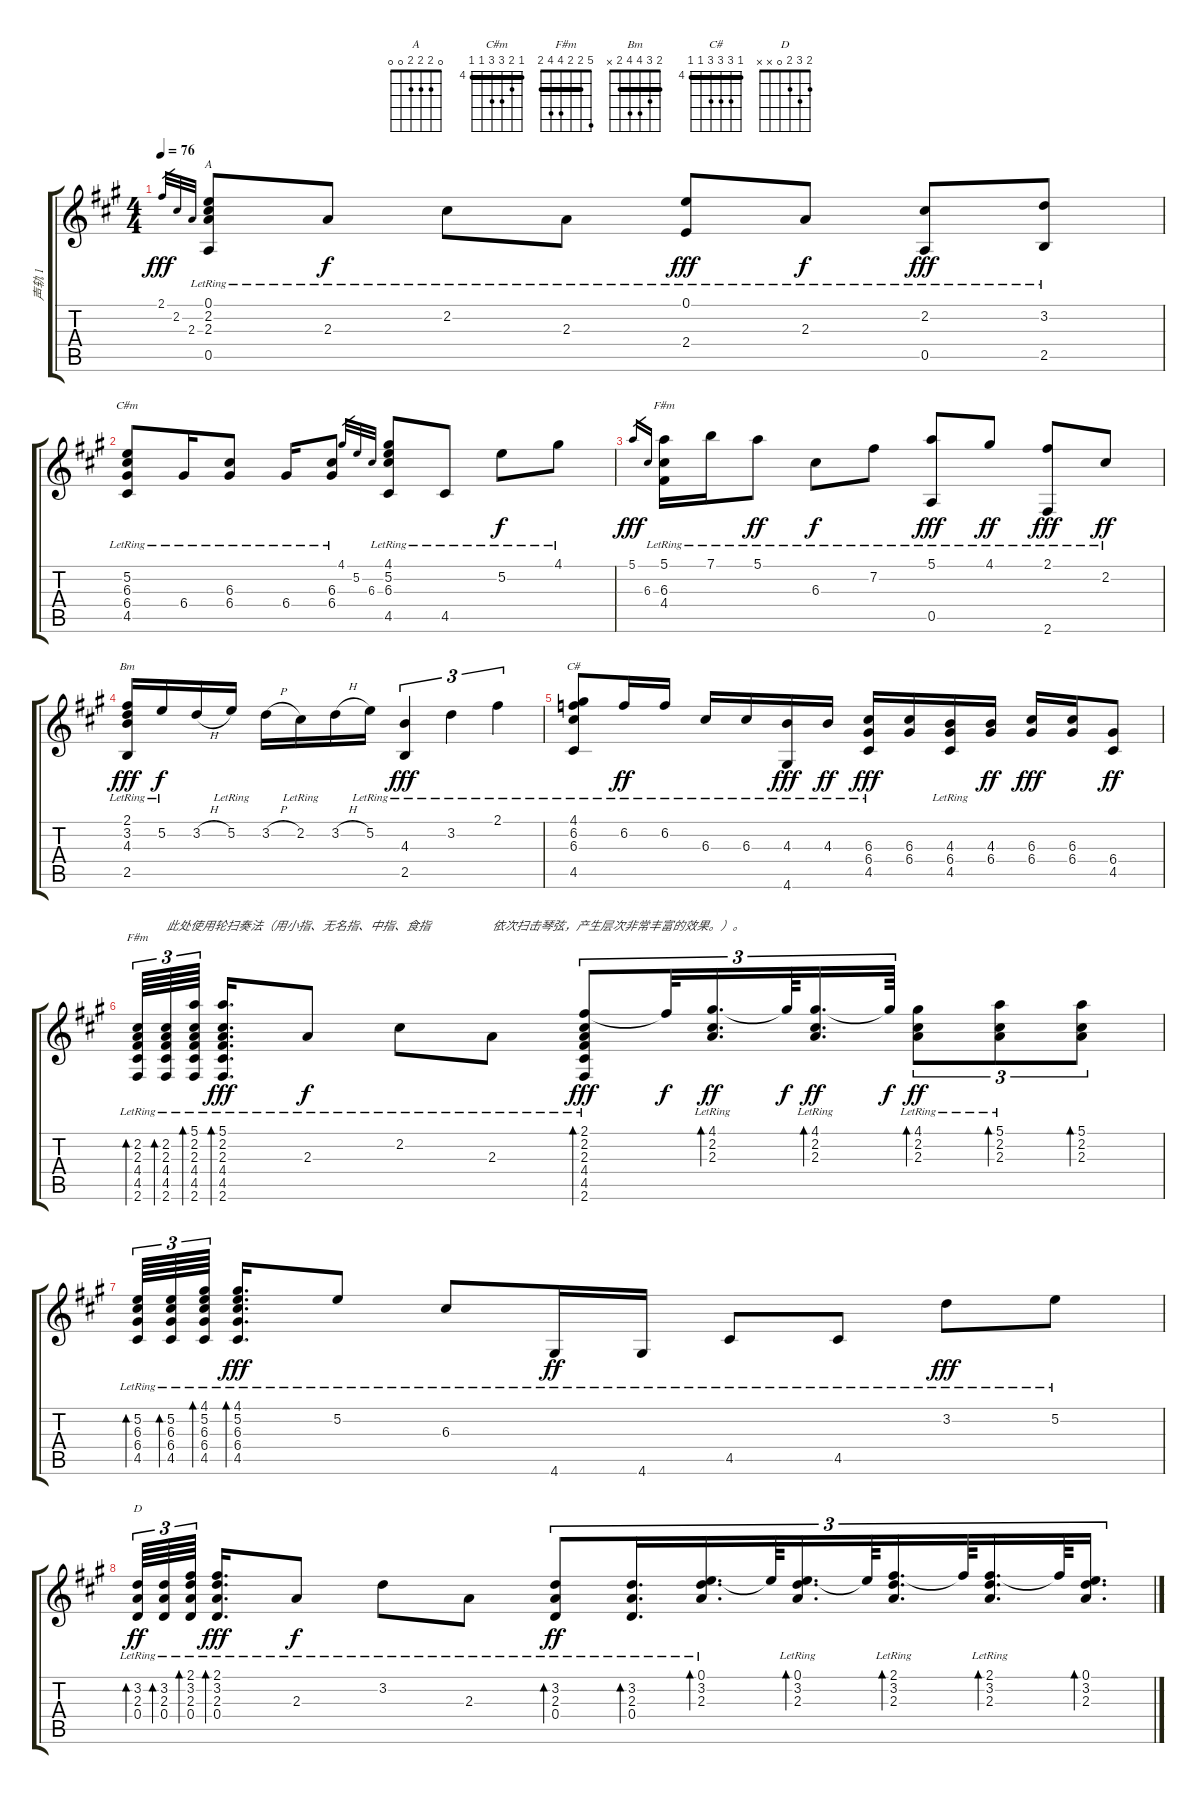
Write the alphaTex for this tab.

\track ("声轨 1" "声轨 1") {instrument acousticguitarnylon}
\staff {score tabs}
\tuning (E4 B3 G3 D3 A2 E2) {hide}
\chord ("A" 0 2 2 2 0 0)
\chord ("C#m" 4 5 6 6 4 4) {firstfret 4 barre 4}
\chord ("F#m" 5 7 6 4 4 x) {firstfret 4 barre 4}
\chord ("Bm" 2 3 4 4 2 x) {barre 2}
\chord ("C#" 4 6 6 6 4 4) {firstfret 4 barre 4}
\chord ("F#m" 5 2 2 4 4 2) {barre 2}
\chord ("D" 2 3 2 0 x x)
\ts (4 4)
\tempo 76
\clef g2
\ks a
2.1.32{gr dy fff} 2.2.32{gr} 2.3.32{gr} (0.1{lr} 2.2{lr} 2.3{lr} 0.5{lr}).8{ch "A"} 2.3{lr}.8{dy f} 2.2{lr}.8 2.3{lr}.8 (0.1{lr} 2.4{lr}).8{dy fff} 2.3{lr}.8{dy f} (2.2{lr} 0.5{lr}).8{dy fff} (3.2{lr} 2.5{lr}).8 |
(5.2{lr} 6.3{lr} 6.4{lr} 4.5{lr}).8{ch "C#m"} 6.4{lr}.16 (6.3{lr} 6.4{lr}).8 6.4{lr}.16 (6.3{lr} 6.4{lr}).8 4.1.32{gr} 5.2.32{gr} 6.3.32{gr} (4.1{lr} 5.2{lr} 6.3{lr} 4.5{lr}).8 4.5{lr}.8 5.2{lr}.8{dy f} 4.1{lr}.8 |
5.1.16{gr dy fff} 6.3.16{gr} (5.1{lr} 6.3{lr} 4.4{lr}).16{ch "F#m"} 7.1{lr}.16 5.1{lr}.8{dy ff} 6.3{lr}.8{dy f} 7.2{lr}.8 (5.1{lr} 0.5{lr}).8{dy fff} 4.1{lr}.8{dy ff} (2.1{lr} 2.6{lr}).8{dy fff} 2.2{lr}.8{dy ff} |
(2.1{lr} 3.2{lr} 4.3{lr} 2.5{lr}).16{ch "Bm" dy fff} 5.2{lr}.16{dy f} 3.2{h}.16 5.2{lr}.16 3.2{h}.16 2.2{lr}.16 3.2{h}.16 5.2{lr}.16 (4.3{lr} 2.5).4{tu (3 2) dy fff} 3.2{lr}.4{tu (3 2)} 2.1{lr}.4{tu (3 2)} |
(4.1{lr} 6.2{lr} 6.3{lr} 4.5{lr}).8{ch "C#"} 6.2{lr}.16{dy ff} 6.2{lr}.16 6.3{lr}.16 6.3{lr}.16 (4.3{lr} 4.6{lr}).16{dy fff} 4.3{lr}.16{dy ff} (6.3 6.4 4.5{lr}).16{dy fff} (6.3 6.4).16 (4.3 6.4 4.5{lr}).16 (4.3 6.4).16{dy ff} (6.3 6.4).16{dy fff} (6.3 6.4).16 (6.4 4.5).8{dy ff} |
(2.2{lr} 2.3{lr} 4.4{lr} 4.5{lr} 2.6{lr}).64{tu (3 2) bd 30 ch "F#m"} (2.2{lr} 2.3{lr} 4.4{lr} 4.5{lr} 2.6{lr}).64{tu (3 2) bd 30 txt "此处使用轮扫奏法（用小指、无名指、中指、食指"} (5.1{lr} 2.2{lr} 2.3{lr} 4.4{lr} 4.5{lr} 2.6{lr}).64{tu (3 2) bd 30 beam splitsecondary} (5.1{lr} 2.2{lr} 2.3{lr} 4.4{lr} 4.5{lr} 2.6{lr}).16{d bd 60 dy fff} 2.3{lr}.8{dy f} 2.2{lr}.8 2.3{lr}.8{txt "依次扫击琴弦，产生层次非常丰富的效果。）。"} (2.1{lr} 2.2{lr} 2.3{lr} 4.4{lr} 4.5{lr} 2.6{lr}).8{tu (3 2) bd 60 dy fff} 2.1{t}.32{tu (3 2) dy f} (4.1{lr} 2.2{lr} 2.3{lr}).16{d tu (3 2) bd 30 dy ff} 4.1{t}.64{tu (3 2) dy f} (4.1{lr} 2.2{lr} 2.3{lr}).16{d tu (3 2) bd 30 dy ff} 4.1{t}.64{tu (3 2) dy f} (4.1{lr} 2.2{lr} 2.3{lr}).8{tu (3 2) bd 30 dy ff} (5.1{lr} 2.2{lr} 2.3{lr}).8{tu (3 2) bd 30} (5.1 2.2 2.3).8{tu (3 2) bd 30} |
(5.2{lr} 6.3{lr} 6.4{lr} 4.5{lr}).64{tu (3 2) bd 60} (5.2{lr} 6.3{lr} 6.4{lr} 4.5{lr}).64{tu (3 2) bd 60} (4.1{lr} 5.2{lr} 6.3{lr} 6.4{lr} 4.5{lr}).64{tu (3 2) bd 60 beam splitsecondary} (4.1{lr} 5.2{lr} 6.3{lr} 6.4{lr} 4.5{lr}).16{d bd 60 dy fff} 5.2{lr}.8 6.3{lr}.8 4.6{lr}.16{dy ff} 4.6{lr}.16 4.5{lr}.8 4.5{lr}.8 3.2{lr}.8{dy fff} 5.2{lr}.8 |
(3.2{lr} 2.3{lr} 0.4{lr}).64{tu (3 2) bd 60 ch "D" dy ff} (3.2{lr} 2.3{lr} 0.4{lr}).64{tu (3 2) bd 60} (2.1{lr} 3.2{lr} 2.3{lr} 0.4{lr}).64{tu (3 2) bd 60 beam splitsecondary} (2.1{lr} 3.2{lr} 2.3{lr} 0.4{lr}).16{d bd 60 dy fff} 2.3{lr}.8{dy f} 3.2{lr}.8 2.3{lr}.8 (3.2{lr} 2.3{lr} 0.4{lr}).8{tu (3 2) bd 30 dy ff} (3.2{lr} 2.3{lr} 0.4{lr}).16{d tu (3 2) bd 30} (0.1{lr} 3.2{lr} 2.3{lr}).16{d tu (3 2) bd 30} 0.1{t}.64{tu (3 2)} (0.1{lr} 3.2{lr} 2.3{lr}).16{d tu (3 2) bd 30} 0.1{t}.64{tu (3 2)} (2.1{lr} 3.2{lr} 2.3{lr}).16{d tu (3 2) bd 30} 2.1{t}.64{tu (3 2)} (2.1{lr} 3.2{lr} 2.3{lr}).16{d tu (3 2) bd 30} 2.1{t}.64{tu (3 2)} (0.1 3.2 2.3).16{d tu (3 2) bd 30}
